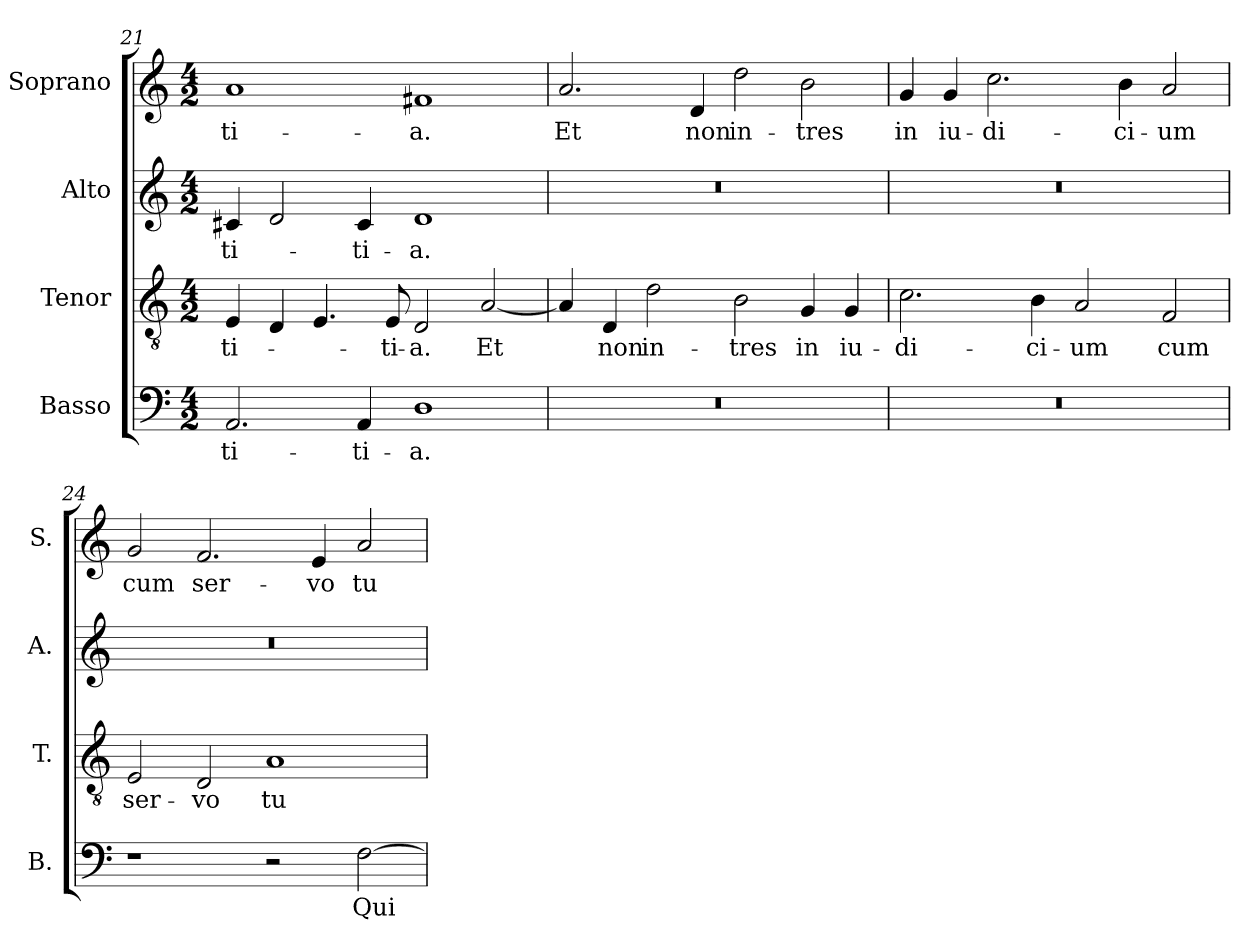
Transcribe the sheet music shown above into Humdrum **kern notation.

**kern	**text	**kern	**text	**kern	**text	**kern	**text
*part4	*part4	*part3	*part3	*part2	*part2	*part1	*part1
*staff4	*staff4	*staff3	*staff3	*staff2	*staff2	*staff1	*staff1
*I"Basso	*	*I"Tenor	*	*I"Alto	*	*I"Soprano	*
*I'B.	*	*I'T.	*	*I'A.	*	*I'S.	*
*clefF4	*	*clefGv2	*	*clefG2	*	*clefG2	*
*	*	*ITrd7c12	*	*	*	*	*
*k[]	*	*k[]	*	*k[]	*	*k[]	*
*C:	*	*C:	*	*C:	*	*C:	*
*M4/2	*	*M4/2	*	*M4/2	*	*M4/2	*
=21	=21	=21	=21	=21	=21	=21	=21
!	!LO:LY:b:color=#000000	!	!	!	!	!	!
!	!	!	!LO:LY:b:color=#000000	!	!	!	!
!	!	!	!	!	!LO:LY:b:color=#000000	!	!
!	!	!	!	!	!	!	!LO:LY:b:color=#000000
2.AAi/	-ti-	4EEi/	-ti-	4c#Xi/	-ti-	1ai	-ti-
.	.	4DDi/	.	2di/	.	.	.
.	.	4.EEi/	.	.	.	.	.
!	!LO:LY:b:color=#000000	!	!	!	!	!	!
!	!	!	!	!	!LO:LY:b:color=#000000	!	!
4AAi/	-ti-	.	.	4c#i/	-ti-	.	.
!	!	!	!LO:LY:b:color=#000000	!	!	!	!
.	.	8EEi/	-ti-	.	.	.	.
!	!LO:LY:b:color=#000000	!	!	!	!	!	!
!	!	!	!LO:LY:b:color=#000000	!	!	!	!
!	!	!	!	!	!LO:LY:b:color=#000000	!	!
!	!	!	!	!	!	!	!LO:LY:b:color=#000000
1Di	-a.	2DDi/	-a.	1di	-a.	1f#Xi	-a.
!	!	!	!LO:LY:b:color=#000000	!	!	!	!
.	.	[2AAi/	Et	.	.	.	.
!!LO:LB:g=z
=22	=22	=22	=22	=22	=22	=22	=22
!LO:N:vis=1	!	!	!	!LO:N:vis=1	!	!	!
!	!	!	!	!	!	!	!LO:LY:b:color=#000000
0r	.	4AAi/]	.	0r	.	2.ai/	Et
!	!	!	!LO:LY:b:color=#000000	!	!	!	!
.	.	4DDi/	non	.	.	.	.
!	!	!	!LO:LY:b:color=#000000	!	!	!	!
.	.	2Di\	in-	.	.	.	.
!	!	!	!	!	!	!	!LO:LY:b:color=#000000
.	.	.	.	.	.	4di/	non
!	!	!	!LO:LY:b:color=#000000	!	!	!	!
!	!	!	!	!	!	!	!LO:LY:b:color=#000000
.	.	2BBi\	-tres	.	.	2ddi\	in-
!	!	!	!LO:LY:b:color=#000000	!	!	!	!
!	!	!	!	!	!	!	!LO:LY:b:color=#000000
.	.	4GGi/	in	.	.	2bi\	-tres
!	!	!	!LO:LY:b:color=#000000	!	!	!	!
.	.	4GGi/	iu-	.	.	.	.
=23	=23	=23	=23	=23	=23	=23	=23
!LO:N:vis=1	!	!	!	!	!	!	!
!	!	!	!LO:LY:b:color=#000000	!LO:N:vis=1	!	!	!
!	!	!	!	!	!	!	!LO:LY:b:color=#000000
0r	.	2.Ci\	-di-	0r	.	4gi/	in
!	!	!	!	!	!	!	!LO:LY:b:color=#000000
.	.	.	.	.	.	4gi/	iu-
!	!	!	!	!	!	!	!LO:LY:b:color=#000000
.	.	.	.	.	.	2.cci\	-di-
!	!	!	!LO:LY:b:color=#000000	!	!	!	!
.	.	4BBi\	-ci-	.	.	.	.
!	!	!	!LO:LY:b:color=#000000	!	!	!	!
.	.	2AAi/	-um	.	.	.	.
!	!	!	!	!	!	!	!LO:LY:b:color=#000000
.	.	.	.	.	.	4bi\	-ci-
!	!	!	!LO:LY:b:color=#000000	!	!	!	!
!	!	!	!	!	!	!	!LO:LY:b:color=#000000
.	.	2FFi/	cum	.	.	2ai/	-um
=24	=24	=24	=24	=24	=24	=24	=24
!	!	!	!LO:LY:b:color=#000000	!LO:N:vis=1	!	!	!
!	!	!	!	!	!	!	!LO:LY:b:color=#000000
1r	.	2EEi/	ser-	0r	.	2gi/	cum
!	!	!	!LO:LY:b:color=#000000	!	!	!	!
!	!	!	!	!	!	!	!LO:LY:b:color=#000000
.	.	2DDi/	-vo	.	.	2.fi/	ser-
!	!	!	!LO:LY:b:color=#000000	!	!	!	!
2r	.	1AAi	tu-	.	.	.	.
!	!	!	!	!	!	!	!LO:LY:b:color=#000000
.	.	.	.	.	.	4ei/	-vo
!	!LO:LY:b:color=#000000	!	!	!	!	!	!
!	!	!	!	!	!	!	!LO:LY:b:color=#000000
[2Fi\	Qui-	.	.	.	.	2ai/	tu-
=	=	=	=	=	=	=	=
*-	*-	*-	*-	*-	*-	*-	*-
